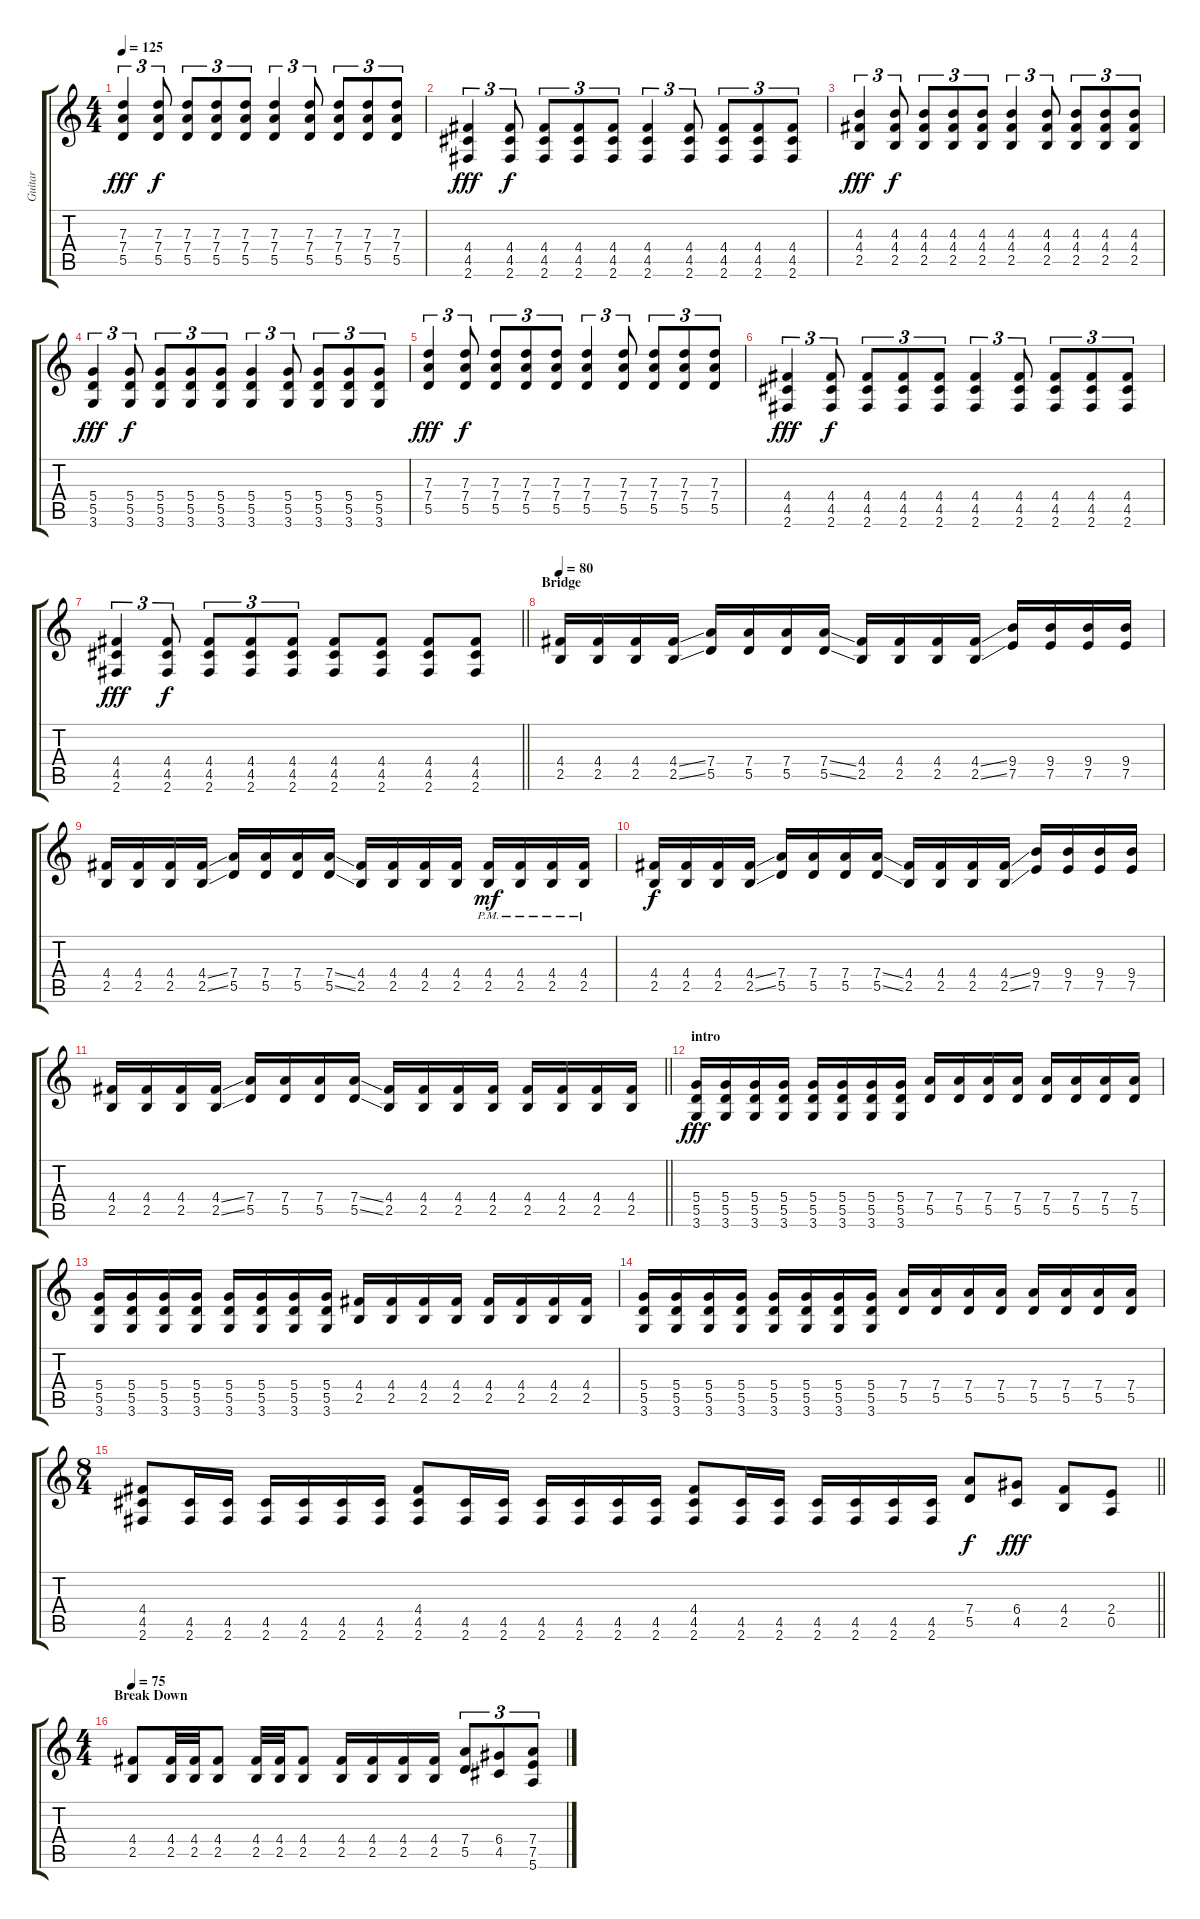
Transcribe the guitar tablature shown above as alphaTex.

\track ("Guitar" "Guitar") {instrument distortionguitar}
\staff {score tabs}
\tuning (E4 B3 G3 D3 A2 E2) {hide}
\ts (4 4)
\tempo 125
\clef g2
\ks c
(7.3 7.4 5.5).4{tu (3 2) dy fff} (7.3 7.4 5.5).8{tu (3 2) dy f} (7.3 7.4 5.5).8{tu (3 2)} (7.3 7.4 5.5).8{tu (3 2)} (7.3 7.4 5.5).8{tu (3 2)} (7.3 7.4 5.5).4{tu (3 2)} (7.3 7.4 5.5).8{tu (3 2)} (7.3 7.4 5.5).8{tu (3 2)} (7.3 7.4 5.5).8{tu (3 2)} (7.3 7.4 5.5).8{tu (3 2)} |
(4.4 4.5 2.6).4{tu (3 2) dy fff} (4.4 4.5 2.6).8{tu (3 2) dy f} (4.4 4.5 2.6).8{tu (3 2)} (4.4 4.5 2.6).8{tu (3 2)} (4.4 4.5 2.6).8{tu (3 2)} (4.4 4.5 2.6).4{tu (3 2)} (4.4 4.5 2.6).8{tu (3 2)} (4.4 4.5 2.6).8{tu (3 2)} (4.4 4.5 2.6).8{tu (3 2)} (4.4 4.5 2.6).8{tu (3 2)} |
(4.3 4.4 2.5).4{tu (3 2) dy fff} (4.3 4.4 2.5).8{tu (3 2) dy f} (4.3 4.4 2.5).8{tu (3 2)} (4.3 4.4 2.5).8{tu (3 2)} (4.3 4.4 2.5).8{tu (3 2)} (4.3 4.4 2.5).4{tu (3 2)} (4.3 4.4 2.5).8{tu (3 2)} (4.3 4.4 2.5).8{tu (3 2)} (4.3 4.4 2.5).8{tu (3 2)} (4.3 4.4 2.5).8{tu (3 2)} |
(5.4 5.5 3.6).4{tu (3 2) dy fff} (5.4 5.5 3.6).8{tu (3 2) dy f} (5.4 5.5 3.6).8{tu (3 2)} (5.4 5.5 3.6).8{tu (3 2)} (5.4 5.5 3.6).8{tu (3 2)} (5.4 5.5 3.6).4{tu (3 2)} (5.4 5.5 3.6).8{tu (3 2)} (5.4 5.5 3.6).8{tu (3 2)} (5.4 5.5 3.6).8{tu (3 2)} (5.4 5.5 3.6).8{tu (3 2)} |
(7.3 7.4 5.5).4{tu (3 2) dy fff} (7.3 7.4 5.5).8{tu (3 2) dy f} (7.3 7.4 5.5).8{tu (3 2)} (7.3 7.4 5.5).8{tu (3 2)} (7.3 7.4 5.5).8{tu (3 2)} (7.3 7.4 5.5).4{tu (3 2)} (7.3 7.4 5.5).8{tu (3 2)} (7.3 7.4 5.5).8{tu (3 2)} (7.3 7.4 5.5).8{tu (3 2)} (7.3 7.4 5.5).8{tu (3 2)} |
(4.4 4.5 2.6).4{tu (3 2) dy fff} (4.4 4.5 2.6).8{tu (3 2) dy f} (4.4 4.5 2.6).8{tu (3 2)} (4.4 4.5 2.6).8{tu (3 2)} (4.4 4.5 2.6).8{tu (3 2)} (4.4 4.5 2.6).4{tu (3 2)} (4.4 4.5 2.6).8{tu (3 2)} (4.4 4.5 2.6).8{tu (3 2)} (4.4 4.5 2.6).8{tu (3 2)} (4.4 4.5 2.6).8{tu (3 2)} |
\barLineRight lightlight
(4.4 4.5 2.6).4{tu (3 2) dy fff} (4.4 4.5 2.6).8{tu (3 2) dy f} (4.4 4.5 2.6).8{tu (3 2)} (4.4 4.5 2.6).8{tu (3 2)} (4.4 4.5 2.6).8{tu (3 2)} (4.4 4.5 2.6).8 (4.4 4.5 2.6).8 (4.4 4.5 2.6).8 (4.4 4.5 2.6).8 |
\section ("" "Bridge")
\tempo 80
(4.4 2.5).16 (4.4 2.5).16 (4.4 2.5).16 (4.4{ss} 2.5{ss}).16 (7.4 5.5).16 (7.4 5.5).16 (7.4 5.5).16 (7.4{ss} 5.5{ss}).16 (4.4 2.5).16 (4.4 2.5).16 (4.4 2.5).16 (4.4{ss} 2.5{ss}).16 (9.4 7.5).16 (9.4 7.5).16 (9.4 7.5).16 (9.4 7.5).16 |
(4.4 2.5).16 (4.4 2.5).16 (4.4 2.5).16 (4.4{ss} 2.5{ss}).16 (7.4 5.5).16 (7.4 5.5).16 (7.4 5.5).16 (7.4{ss} 5.5{ss}).16 (4.4 2.5).16 (4.4 2.5).16 (4.4 2.5).16 (4.4 2.5).16 (4.4{pm} 2.5{pm}).16{dy mf} (4.4{pm} 2.5{pm}).16 (4.4{pm} 2.5{pm}).16 (4.4{pm} 2.5{pm}).16 |
(4.4 2.5).16{dy f} (4.4 2.5).16 (4.4 2.5).16 (4.4{ss} 2.5{ss}).16 (7.4 5.5).16 (7.4 5.5).16 (7.4 5.5).16 (7.4{ss} 5.5{ss}).16 (4.4 2.5).16 (4.4 2.5).16 (4.4 2.5).16 (4.4{ss} 2.5{ss}).16 (9.4 7.5).16 (9.4 7.5).16 (9.4 7.5).16 (9.4 7.5).16 |
\barLineRight lightlight
(4.4 2.5).16 (4.4 2.5).16 (4.4 2.5).16 (4.4{ss} 2.5{ss}).16 (7.4 5.5).16 (7.4 5.5).16 (7.4 5.5).16 (7.4{ss} 5.5{ss}).16 (4.4 2.5).16 (4.4 2.5).16 (4.4 2.5).16 (4.4 2.5).16 (4.4 2.5).16 (4.4 2.5).16 (4.4 2.5).16 (4.4 2.5).16 |
\section ("" "intro")
(5.4 5.5 3.6).16{dy fff} (5.4 5.5 3.6).16 (5.4 5.5 3.6).16 (5.4 5.5 3.6).16 (5.4 5.5 3.6).16 (5.4 5.5 3.6).16 (5.4 5.5 3.6).16 (5.4 5.5 3.6).16 (7.4 5.5).16 (7.4 5.5).16 (7.4 5.5).16 (7.4 5.5).16 (7.4 5.5).16 (7.4 5.5).16 (7.4 5.5).16 (7.4 5.5).16 |
(5.4 5.5 3.6).16 (5.4 5.5 3.6).16 (5.4 5.5 3.6).16 (5.4 5.5 3.6).16 (5.4 5.5 3.6).16 (5.4 5.5 3.6).16 (5.4 5.5 3.6).16 (5.4 5.5 3.6).16 (4.4 2.5).16 (4.4 2.5).16 (4.4 2.5).16 (4.4 2.5).16 (4.4 2.5).16 (4.4 2.5).16 (4.4 2.5).16 (4.4 2.5).16 |
(5.4 5.5 3.6).16 (5.4 5.5 3.6).16 (5.4 5.5 3.6).16 (5.4 5.5 3.6).16 (5.4 5.5 3.6).16 (5.4 5.5 3.6).16 (5.4 5.5 3.6).16 (5.4 5.5 3.6).16 (7.4 5.5).16 (7.4 5.5).16 (7.4 5.5).16 (7.4 5.5).16 (7.4 5.5).16 (7.4 5.5).16 (7.4 5.5).16 (7.4 5.5).16 |
\ts (8 4)
\barLineRight lightlight
(4.4 4.5 2.6).8 (4.5 2.6).16 (4.5 2.6).16 (4.5 2.6).16 (4.5 2.6).16 (4.5 2.6).16 (4.5 2.6).16 (4.4 4.5 2.6).8 (4.5 2.6).16 (4.5 2.6).16 (4.5 2.6).16 (4.5 2.6).16 (4.5 2.6).16 (4.5 2.6).16 (4.4 4.5 2.6).8 (4.5 2.6).16 (4.5 2.6).16 (4.5 2.6).16 (4.5 2.6).16 (4.5 2.6).16 (4.5 2.6).16 (7.4 5.5).8{dy f} (6.4 4.5).8{dy fff} (4.4 2.5).8 (2.4 0.5).8 |
\ts (4 4)
\section ("" "Break Down")
\tempo 75
(4.4 2.5).8 (4.4 2.5).32 (4.4 2.5).32 (4.4 2.5).8 (4.4 2.5).32 (4.4 2.5).32 (4.4 2.5).8 (4.4 2.5).16 (4.4 2.5).16 (4.4 2.5).16 (4.4 2.5).16 (7.4 5.5).8{tu (3 2)} (6.4 4.5).8{tu (3 2)} (7.4 7.5 5.6).8{tu (3 2)}
